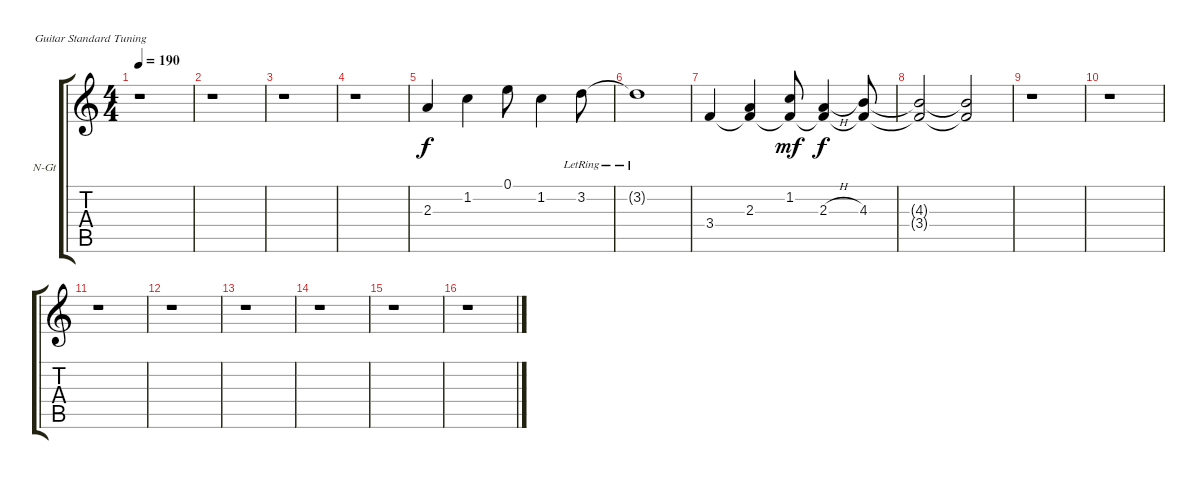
\defaultSystemsLayout 4
\bracketExtendMode groupsimilarinstruments
\firstSystemTrackNameOrientation horizontal
\otherSystemsTrackNameOrientation horizontal
\track ("Nylon Guitar" "N-Gt") {instrument acousticguitarnylon}
\staff {score tabs}
\tuning (E4 B3 G3 D3 A2 E2)
\ts (4 4)
\tempo 190
\clef g2
\ks c
r.1{dy ff} |
r.1 |
r.1 |
r.1 |
2.3.4{dy f} 1.2.4 0.1.8 1.2.4 3.2{lr}.8 |
3.2{lr t}.1 |
3.4.4 (2.3 3.4{t}).4 (1.2 3.4{t}).8{dy mf} (2.3{h} 3.4{t}).4{dy f} (4.3 3.4{t}).8 |
(4.3{t} 3.4{t}).2 (4.3{t} 3.4{t}).2 |
r.1 |
r.1 |
r.1 |
r.1 |
r.1 |
r.1 |
r.1 |
r.1
